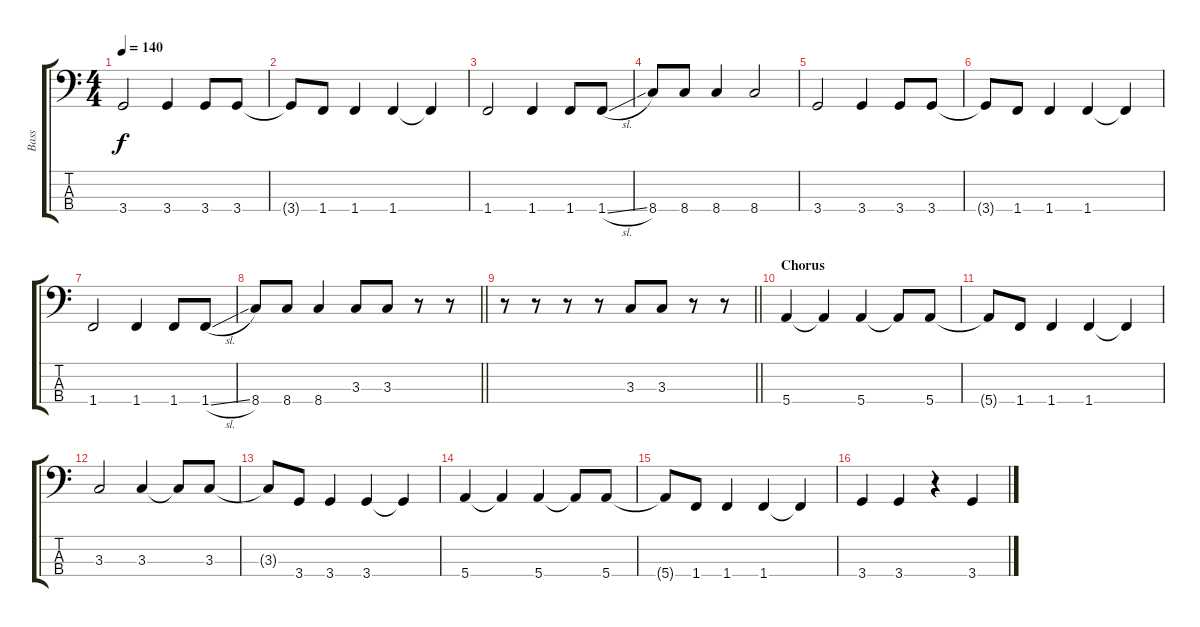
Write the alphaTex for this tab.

\track ("Bass" "Bass") {instrument electricbassfinger}
\staff {score tabs}
\tuning (G2 D2 A1 E1) {hide}
\ts (4 4)
\tempo 140
\clef f4
\ks c
3.4.2{dy f} 3.4.4 3.4.8 3.4.8 |
3.4{t}.8 1.4.8 1.4.4 1.4.4 1.4{t}.4 |
1.4.2 1.4.4 1.4.8 1.4{sl}.8 |
8.4.8 8.4.8 8.4.4 8.4.2 |
3.4.2 3.4.4 3.4.8 3.4.8 |
3.4{t}.8 1.4.8 1.4.4 1.4.4 1.4{t}.4 |
1.4.2 1.4.4 1.4.8 1.4{sl}.8 |
\barLineRight lightlight
8.4.8 8.4.8 8.4.4 3.3.8 3.3.8 r.8 r.8 |
\barLineRight lightlight
r.8 r.8 r.8 r.8 3.3.8 3.3.8 r.8 r.8 |
\section ("" "Chorus")
5.4.4 5.4{t}.4 5.4.4 5.4{t}.8 5.4.8 |
5.4{t}.8 1.4.8 1.4.4 1.4.4 1.4{t}.4 |
3.3.2 3.3.4 3.3{t}.8 3.3.8 |
3.3{t}.8 3.4.8 3.4.4 3.4.4 3.4{t}.4 |
5.4.4 5.4{t}.4 5.4.4 5.4{t}.8 5.4.8 |
5.4{t}.8 1.4.8 1.4.4 1.4.4 1.4{t}.4 |
3.4.4 3.4.4 r.4 3.4.4
